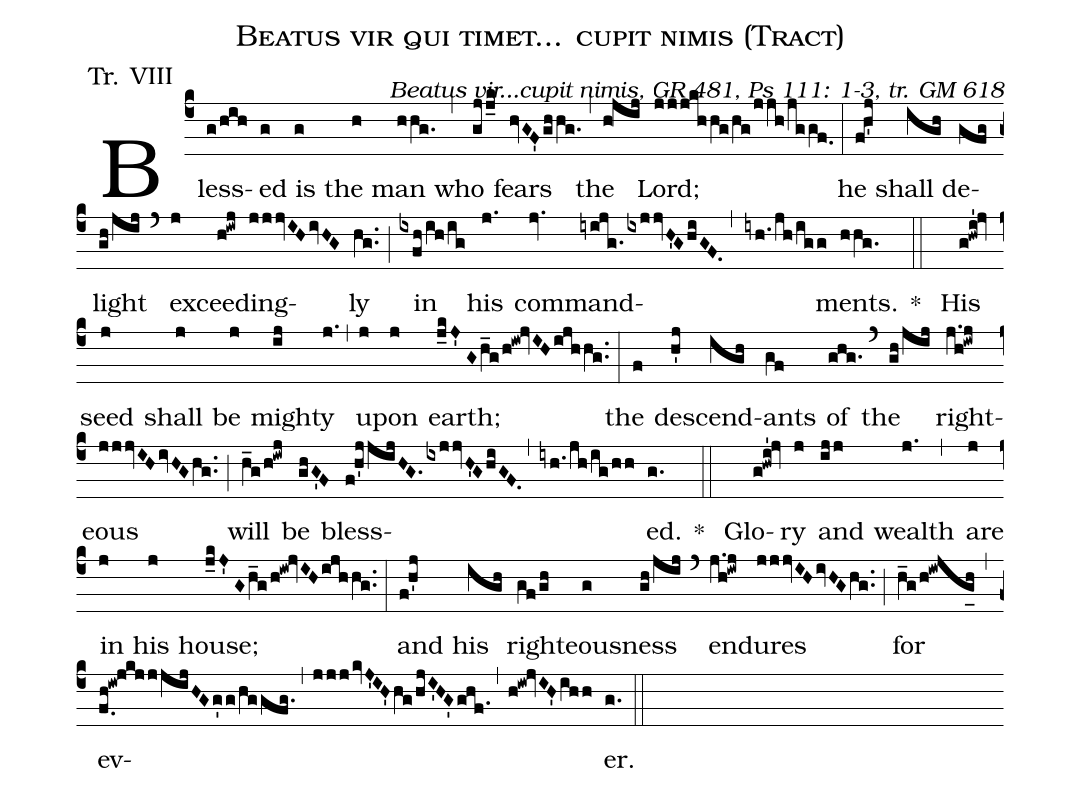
name: Beatus vir qui timet... cupit nimis (Tract);
office-part: Tractus;
mode: 8;
commentary: Beatus vir...cupit nimis, GR 481, Ps 111: 1-3, tr. GM 618;
annotation: Tr. VIII;
%%
(c4)Bless(g/hih)ed(g) is(g) the(h) man(hhg.) (,) who(gjj_k) fears(hvGF'ghhg.) (,) the(h!jij) Lord;(jjjkhhg/hg/jjh/jggf.0) (:) he(fh'j) shall(igh) de(gfg)light(gh/jij) (`)
ex(j)ceed(h!iwj)ing(jjjvIHivHG)ly(hg..) (;) in(ixfh/ih/ig) his(j.) com(jv.)mand(iyijg.ixjjvH'GhiGF.,iyh./jh/igg)ments.(hhg.) * (::) His(g!hwi'!jv) seed(j) shall(j) be(j) migh(ij)ty(j.) (,)
up(j)on(j) earth;(j_kJ'//Gh_g/h!iw!jvIHijhhg..) (:) the(f) de(h'j)scend(igh)ants(gf) of(ghg.) (`) the(gh/jij) right(j.h!iwj)eous(jjjvIHivHGhg..) (;) will(h_g/h!iwj) be(ghG'F) bless(f!h'jjijHG.ixjjvH'GhiGF.,iyh./jh/ig/hh)ed.(g.) * (::) Glo(g!hwi'!jv)ry(j) and(ijj) wealth(j.) (,) are(j) in(j) his(j) house;(j_kJ'//Gh_g/h!iw!jvIHijhhg..) (:) and(f!h'j) his(igh) right(gf/gh)eous(g)ness(gh/jij) (`)
en(j.h!iwj)dures(jjjvIHivHGhg..) (;) for(h_g/h!iwjg_[uh:l]h) (,) ev(f.0h!iw!jkjjjijHGg'g/hggfg.,jjjkvJ'IH'hg/hjI'HG'ghf.1,h!iw!jvIH'ihh)er.(g.) (::)
